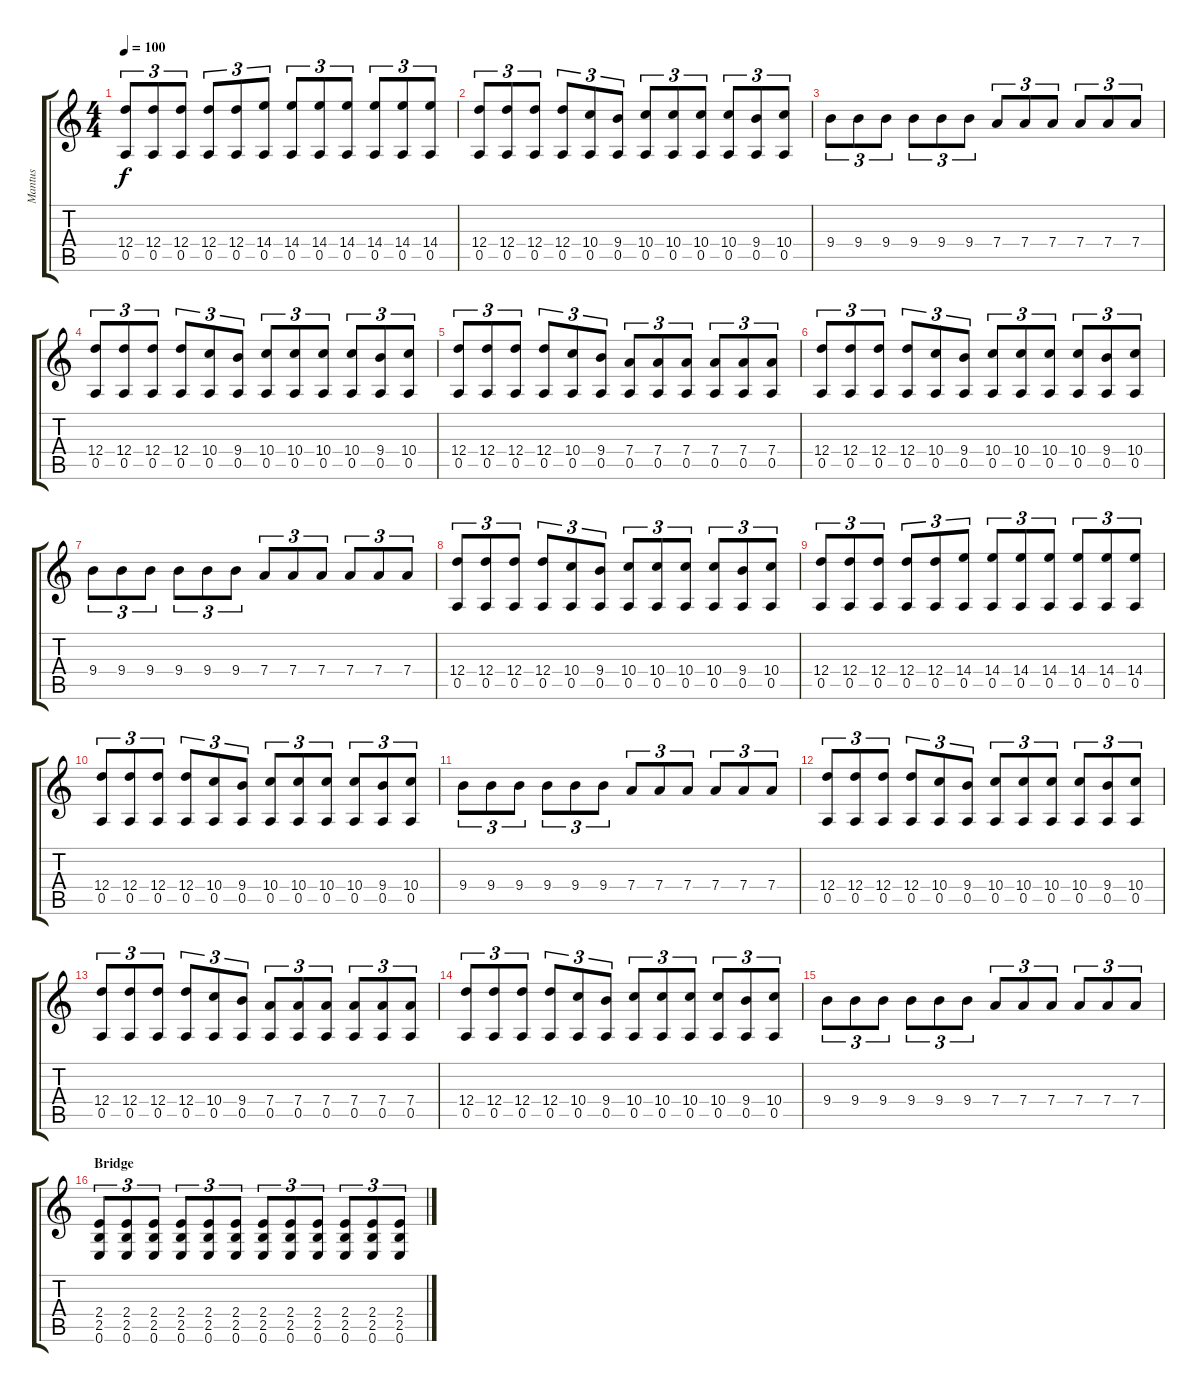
\track ("Mantus" "Mantus") {instrument distortionguitar}
\staff {score tabs}
\tuning (E4 B3 G3 D3 A2 E2) {hide}
\ts (4 4)
\tempo 100
\clef g2
\ks c
(12.4 0.5).8{tu (3 2) dy f} (12.4 0.5).8{tu (3 2)} (12.4 0.5).8{tu (3 2)} (12.4 0.5).8{tu (3 2)} (12.4 0.5).8{tu (3 2)} (14.4 0.5).8{tu (3 2)} (14.4 0.5).8{tu (3 2)} (14.4 0.5).8{tu (3 2)} (14.4 0.5).8{tu (3 2)} (14.4 0.5).8{tu (3 2)} (14.4 0.5).8{tu (3 2)} (14.4 0.5).8{tu (3 2)} |
(12.4 0.5).8{tu (3 2)} (12.4 0.5).8{tu (3 2)} (12.4 0.5).8{tu (3 2)} (12.4 0.5).8{tu (3 2)} (10.4 0.5).8{tu (3 2)} (9.4 0.5).8{tu (3 2)} (10.4 0.5).8{tu (3 2)} (10.4 0.5).8{tu (3 2)} (10.4 0.5).8{tu (3 2)} (10.4 0.5).8{tu (3 2)} (9.4 0.5).8{tu (3 2)} (10.4 0.5).8{tu (3 2)} |
9.4.8{tu (3 2)} 9.4.8{tu (3 2)} 9.4.8{tu (3 2)} 9.4.8{tu (3 2)} 9.4.8{tu (3 2)} 9.4.8{tu (3 2)} 7.4.8{tu (3 2)} 7.4.8{tu (3 2)} 7.4.8{tu (3 2)} 7.4.8{tu (3 2)} 7.4.8{tu (3 2)} 7.4.8{tu (3 2)} |
(12.4 0.5).8{tu (3 2)} (12.4 0.5).8{tu (3 2)} (12.4 0.5).8{tu (3 2)} (12.4 0.5).8{tu (3 2)} (10.4 0.5).8{tu (3 2)} (9.4 0.5).8{tu (3 2)} (10.4 0.5).8{tu (3 2)} (10.4 0.5).8{tu (3 2)} (10.4 0.5).8{tu (3 2)} (10.4 0.5).8{tu (3 2)} (9.4 0.5).8{tu (3 2)} (10.4 0.5).8{tu (3 2)} |
(12.4 0.5).8{tu (3 2)} (12.4 0.5).8{tu (3 2)} (12.4 0.5).8{tu (3 2)} (12.4 0.5).8{tu (3 2)} (10.4 0.5).8{tu (3 2)} (9.4 0.5).8{tu (3 2)} (7.4 0.5).8{tu (3 2)} (7.4 0.5).8{tu (3 2)} (7.4 0.5).8{tu (3 2)} (7.4 0.5).8{tu (3 2)} (7.4 0.5).8{tu (3 2)} (7.4 0.5).8{tu (3 2)} |
(12.4 0.5).8{tu (3 2)} (12.4 0.5).8{tu (3 2)} (12.4 0.5).8{tu (3 2)} (12.4 0.5).8{tu (3 2)} (10.4 0.5).8{tu (3 2)} (9.4 0.5).8{tu (3 2)} (10.4 0.5).8{tu (3 2)} (10.4 0.5).8{tu (3 2)} (10.4 0.5).8{tu (3 2)} (10.4 0.5).8{tu (3 2)} (9.4 0.5).8{tu (3 2)} (10.4 0.5).8{tu (3 2)} |
9.4.8{tu (3 2)} 9.4.8{tu (3 2)} 9.4.8{tu (3 2)} 9.4.8{tu (3 2)} 9.4.8{tu (3 2)} 9.4.8{tu (3 2)} 7.4.8{tu (3 2)} 7.4.8{tu (3 2)} 7.4.8{tu (3 2)} 7.4.8{tu (3 2)} 7.4.8{tu (3 2)} 7.4.8{tu (3 2)} |
(12.4 0.5).8{tu (3 2)} (12.4 0.5).8{tu (3 2)} (12.4 0.5).8{tu (3 2)} (12.4 0.5).8{tu (3 2)} (10.4 0.5).8{tu (3 2)} (9.4 0.5).8{tu (3 2)} (10.4 0.5).8{tu (3 2)} (10.4 0.5).8{tu (3 2)} (10.4 0.5).8{tu (3 2)} (10.4 0.5).8{tu (3 2)} (9.4 0.5).8{tu (3 2)} (10.4 0.5).8{tu (3 2)} |
(12.4 0.5).8{tu (3 2)} (12.4 0.5).8{tu (3 2)} (12.4 0.5).8{tu (3 2)} (12.4 0.5).8{tu (3 2)} (12.4 0.5).8{tu (3 2)} (14.4 0.5).8{tu (3 2)} (14.4 0.5).8{tu (3 2)} (14.4 0.5).8{tu (3 2)} (14.4 0.5).8{tu (3 2)} (14.4 0.5).8{tu (3 2)} (14.4 0.5).8{tu (3 2)} (14.4 0.5).8{tu (3 2)} |
(12.4 0.5).8{tu (3 2)} (12.4 0.5).8{tu (3 2)} (12.4 0.5).8{tu (3 2)} (12.4 0.5).8{tu (3 2)} (10.4 0.5).8{tu (3 2)} (9.4 0.5).8{tu (3 2)} (10.4 0.5).8{tu (3 2)} (10.4 0.5).8{tu (3 2)} (10.4 0.5).8{tu (3 2)} (10.4 0.5).8{tu (3 2)} (9.4 0.5).8{tu (3 2)} (10.4 0.5).8{tu (3 2)} |
9.4.8{tu (3 2)} 9.4.8{tu (3 2)} 9.4.8{tu (3 2)} 9.4.8{tu (3 2)} 9.4.8{tu (3 2)} 9.4.8{tu (3 2)} 7.4.8{tu (3 2)} 7.4.8{tu (3 2)} 7.4.8{tu (3 2)} 7.4.8{tu (3 2)} 7.4.8{tu (3 2)} 7.4.8{tu (3 2)} |
(12.4 0.5).8{tu (3 2)} (12.4 0.5).8{tu (3 2)} (12.4 0.5).8{tu (3 2)} (12.4 0.5).8{tu (3 2)} (10.4 0.5).8{tu (3 2)} (9.4 0.5).8{tu (3 2)} (10.4 0.5).8{tu (3 2)} (10.4 0.5).8{tu (3 2)} (10.4 0.5).8{tu (3 2)} (10.4 0.5).8{tu (3 2)} (9.4 0.5).8{tu (3 2)} (10.4 0.5).8{tu (3 2)} |
(12.4 0.5).8{tu (3 2)} (12.4 0.5).8{tu (3 2)} (12.4 0.5).8{tu (3 2)} (12.4 0.5).8{tu (3 2)} (10.4 0.5).8{tu (3 2)} (9.4 0.5).8{tu (3 2)} (7.4 0.5).8{tu (3 2)} (7.4 0.5).8{tu (3 2)} (7.4 0.5).8{tu (3 2)} (7.4 0.5).8{tu (3 2)} (7.4 0.5).8{tu (3 2)} (7.4 0.5).8{tu (3 2)} |
(12.4 0.5).8{tu (3 2)} (12.4 0.5).8{tu (3 2)} (12.4 0.5).8{tu (3 2)} (12.4 0.5).8{tu (3 2)} (10.4 0.5).8{tu (3 2)} (9.4 0.5).8{tu (3 2)} (10.4 0.5).8{tu (3 2)} (10.4 0.5).8{tu (3 2)} (10.4 0.5).8{tu (3 2)} (10.4 0.5).8{tu (3 2)} (9.4 0.5).8{tu (3 2)} (10.4 0.5).8{tu (3 2)} |
9.4.8{tu (3 2)} 9.4.8{tu (3 2)} 9.4.8{tu (3 2)} 9.4.8{tu (3 2)} 9.4.8{tu (3 2)} 9.4.8{tu (3 2)} 7.4.8{tu (3 2)} 7.4.8{tu (3 2)} 7.4.8{tu (3 2)} 7.4.8{tu (3 2)} 7.4.8{tu (3 2)} 7.4.8{tu (3 2)} |
\section ("" "Bridge")
(2.4 2.5 0.6).8{tu (3 2)} (2.4 2.5 0.6).8{tu (3 2)} (2.4 2.5 0.6).8{tu (3 2)} (2.4 2.5 0.6).8{tu (3 2)} (2.4 2.5 0.6).8{tu (3 2)} (2.4 2.5 0.6).8{tu (3 2)} (2.4 2.5 0.6).8{tu (3 2)} (2.4 2.5 0.6).8{tu (3 2)} (2.4 2.5 0.6).8{tu (3 2)} (2.4 2.5 0.6).8{tu (3 2)} (2.4 2.5 0.6).8{tu (3 2)} (2.4 2.5 0.6).8{tu (3 2)}
